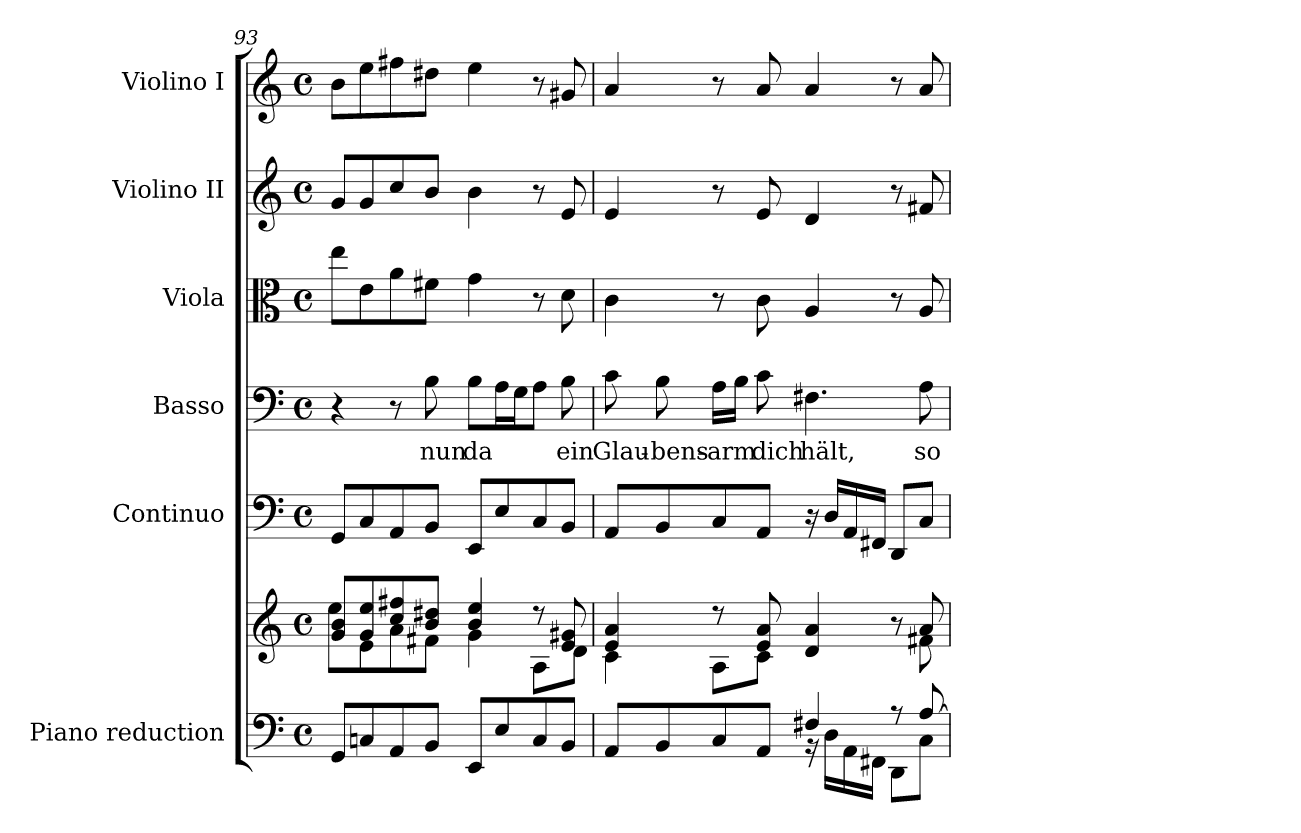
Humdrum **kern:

**kern	**kern	**kern	**dynam	**kern	**text	**kern	**dynam	**kern	**dynam	**kern	**dynam
*part6	*part6	*part5	*part5	*part4	*part4	*part3	*part3	*part2	*part2	*part1	*part1
*staff7	*staff6	*staff5	*staff5	*staff4	*staff4	*staff3	*staff3	*staff2	*staff2	*staff1	*staff1
*I"Piano reduction	*	*I"Continuo	*	*I"Basso	*	*I"Viola	*	*I"Violino II	*	*I"Violino I	*
*I'Pno	*	*	*	*	*	*I'Vla	*	*I'Vln	*	*I'Vln	*
*clefF4	*clefG2	*clefF4	*	*clefF4	*	*clefC3	*	*clefG2	*	*clefG2	*
*k[]	*k[]	*k[]	*	*k[]	*	*k[]	*	*k[]	*	*k[]	*
*M4/4	*M4/4	*M4/4	*	*M4/4	*	*M4/4	*	*M4/4	*	*M4/4	*
*met(c)	*met(c)	*met(c)	*	*met(c)	*	*met(c)	*	*met(c)	*	*met(c)	*
=93	=93	=93	=93	=93	=93	=93	=93	=93	=93	=93	=93
*	*^	*	*	*	*	*	*	*	*	*	*
8GG/L	8g/ 8b/L	8ee\L	8GG/L	.	4r	.	8ee\L	.	8g/L	.	8b\L	.
8Cn/	8g/ 8ee/	8e\	8C/	.	.	.	8e\	.	8g/	.	8ee\	.
8AA/	8cc/ 8ff#X/	8a\	8AA/	.	8r	.	8a\	.	8cc/	.	8ff#X\	.
!	!	!	!	!	!	!LO:LY:b	!	!	!	!	!	!
8BB/J	8b/ 8dd#X/J	8f#X\J	8BB/J	.	8B\	nun	8f#X\J	.	8b/J	.	8dd#X\J	.
!	!	!	!	!	!	!LO:LY:b	!	!	!	!	!	!
8EE/L	4b/ 4ee/	4g\	8EE/L	.	8B\L	da	4g\	.	4b\	.	4ee\	.
!	!	!	!	!LO:DY:a	!	!	!	!	!	!	!	!
8E/	.	.	8E/	other-dynamics	16A\L	.	.	.	.	.	.	.
.	.	.	.	.	16G\J	.	.	.	.	.	.	.
8C/	8r	8A\L	8C/	.	8A\J	.	8r	.	8r	.	8r	.
!	!	!	!	!	!	!LO:LY:b	!	!LO:DY:b	!	!LO:DY:b	!	!LO:DY:b
8BB/J	8e/ 8g#X/	8d\J	8BB/J	.	8B\	ein	8d\	other-dynamics	8e/	other-dynamics	8g#X/	other-dynamics
=94	=94	=94	=94	=94	=94	=94	=94	=94	=94	=94	=94	=94
*^	*	*	*	*	*	*	*	*	*	*	*	*
!	!	!	!	!	!	!	!LO:LY:b	!	!	!	!	!	!
8AA/L	2ryy	4e/ 4a/	4c\	8AA/L	.	8c\	Glau-	4c\	.	4e/	.	4a/	.
!	!	!	!	!	!	!	!LO:LY:b	!	!	!	!	!	!
8BB/	.	.	.	8BB/	.	8B\	-bens-	.	.	.	.	.	.
!	!	!	!	!	!	!	!LO:LY:b	!	!	!	!	!	!
8C/	.	8r	8A\L	8C/	.	16A\LL	-arm	8r	.	8r	.	8r	.
.	.	.	.	.	.	16B\JJ	.	.	.	.	.	.	.
!	!	!	!	!	!	!	!LO:LY:b	!	!	!	!	!	!
8AA/J	.	8e/ 8a/	8c\J	8AA/J	.	8c\	dich	8c\	.	8e/	.	8a/	.
!	!	!	!	!	!	!	!LO:LY:b	!	!	!	!	!	!
4F#X/	16r	4d/ 4a/	4ryy	16r	.	4.F#X\	hält,	4A/	.	4d/	.	4a/	.
.	16D\LL	.	.	16D/LL	.	.	.	.	.	.	.	.	.
.	16AA\	.	.	16AA/	.	.	.	.	.	.	.	.	.
.	16FF#X\JJ	.	.	16FF#X/JJ	.	.	.	.	.	.	.	.	.
8r	8DD\L	8r	8ryy	8DD/L	.	.	.	8r	.	8r	.	8r	.
!	!	!	!	!	!	!	!LO:LY:b	!	!	!	!	!	!
[8A/	8C\J	8a/	8f#X\	8C/J	.	8A\	so	8A/	.	8f#X/	.	8a/	.
*v	*v	*	*	*	*	*	*	*	*	*	*	*	*
*	*v	*v	*	*	*	*	*	*	*	*	*	*
=	=	=	=	=	=	=	=	=	=	=	=
*-	*-	*-	*-	*-	*-	*-	*-	*-	*-	*-	*-
